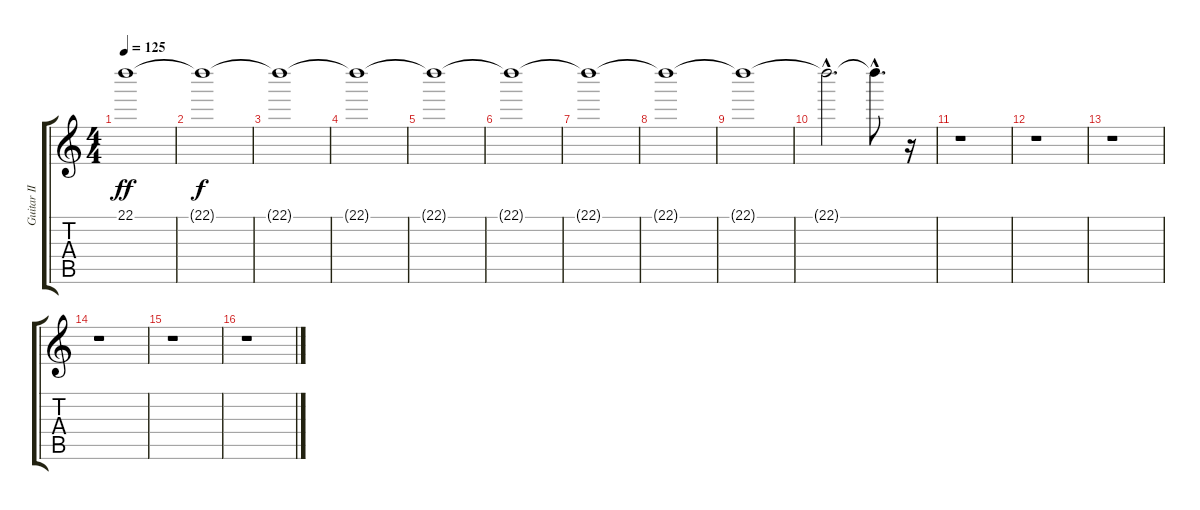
\track ("Guitar II" "Guitar II") {instrument electricguitarclean}
\staff {score tabs}
\tuning (E4 B3 G3 D3 A2 E2) {hide}
\ts (4 4)
\tempo 125
\clef g2
\ks c
22.1.1{dy ff instrument electricguitarclean} |
22.1{t}.1{dy f} |
22.1{t}.1 |
22.1{t}.1 |
22.1{t}.1 |
22.1{t}.1 |
22.1{t}.1 |
22.1{t}.1 |
22.1{t}.1 |
22.1{hac t}.2{d} 22.1{hac t}.8{d} r.16 |
r.1 |
r.1 |
r.1 |
r.1 |
r.1 |
r.1
